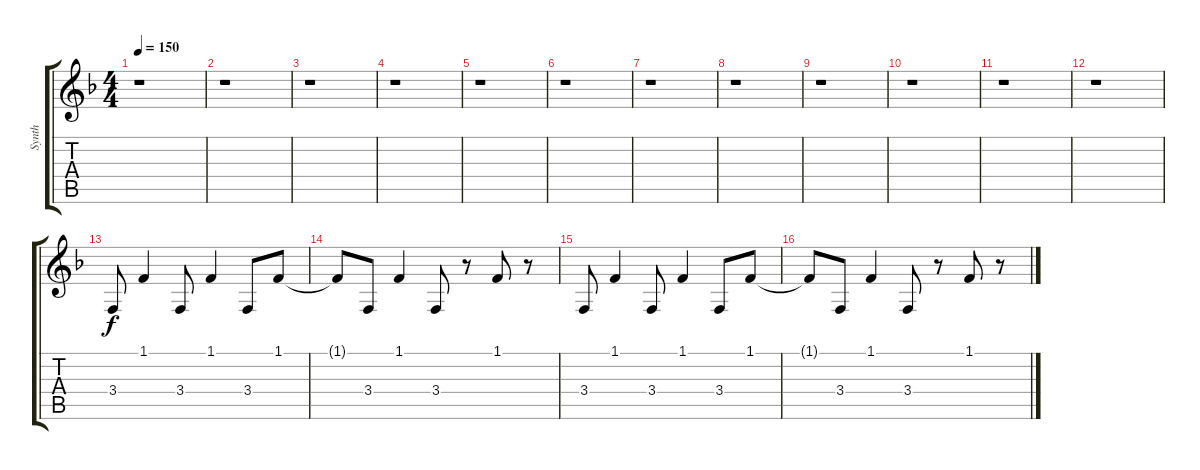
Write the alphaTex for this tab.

\track ("Synth" "Synth") {instrument lead2sawtooth}
\staff {score tabs}
\tuning (E4 B3 G3 D3 A2 E2) {hide}
\ts (4 4)
\tempo 150
\clef g2
\ks f
r.1{dy f} |
r.1 |
r.1 |
r.1 |
r.1 |
r.1 |
r.1 |
r.1 |
r.1 |
r.1 |
r.1 |
r.1 |
3.4.8 1.1.4 3.4.8 1.1.4 3.4.8 1.1.8 |
1.1{t}.8 3.4.8 1.1.4 3.4.8 r.8 1.1.8 r.8 |
3.4.8 1.1.4 3.4.8 1.1.4 3.4.8 1.1.8 |
1.1{t}.8 3.4.8 1.1.4 3.4.8 r.8 1.1.8 r.8
